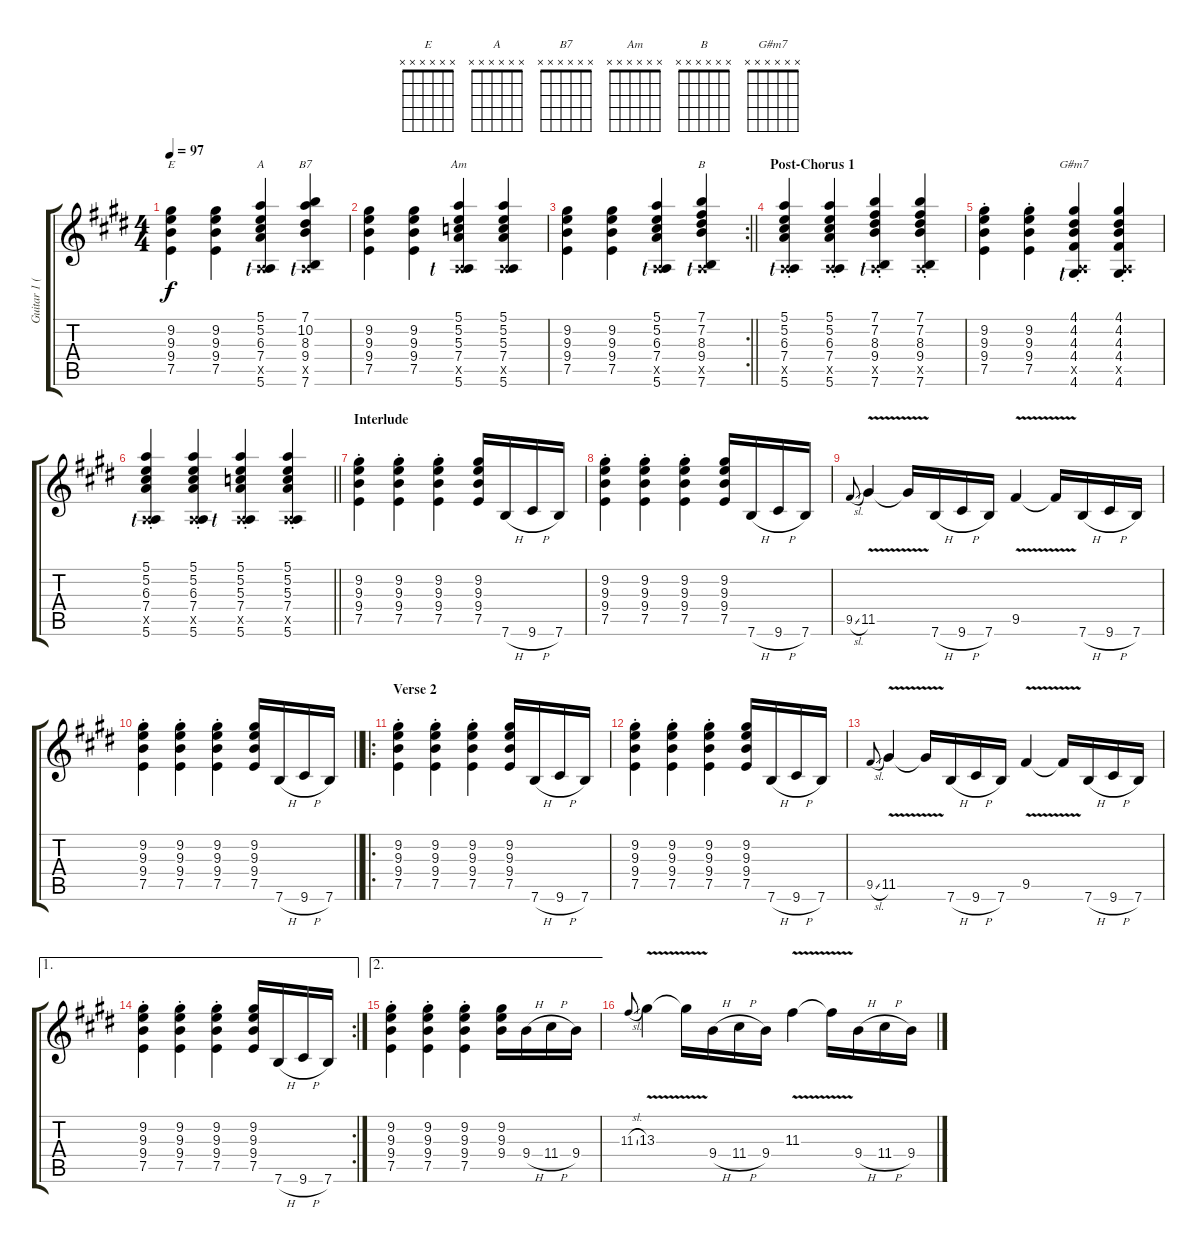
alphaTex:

\track ("Guitar 1 (left)" "Guitar 1 (") {instrument overdrivenguitar}
\staff {score tabs}
\tuning (E4 B3 G3 D3 A2 E2) {hide}
\chord ("E" x x x x x x)
\chord ("A" x x x x x x)
\chord ("B7" x x x x x x)
\chord ("Am" x x x x x x)
\chord ("B" x x x x x x)
\chord ("G#m7" x x x x x x)
\ts (4 4)
\tempo 97
\clef g2
\ks e
(9.2 9.3 9.4 7.5).4{ch "E" dy f} (9.2 9.3 9.4 7.5).4 (5.1 5.2 6.3 7.4 0.5{x lf 1} 5.6).4{ch "A"} (7.1 10.2 8.3 9.4 0.5{x lf 1} 7.6).4{ch "B7"} |
(9.2 9.3 9.4 7.5).4 (9.2 9.3 9.4 7.5).4 (5.1 5.2 5.3 7.4 0.5{x} 5.6{lf 1}).4{ch "Am"} (5.1 5.2 5.3 7.4 0.5{x} 5.6).4 |
\rc 2
\barLineRight lightlight
(9.2 9.3 9.4 7.5).4 (9.2 9.3 9.4 7.5).4 (5.1 5.2 6.3 7.4 0.5{x lf 1} 5.6).4 (7.1 7.2 8.3 9.4 0.5{x lf 1} 7.6).4{ch "B"} |
\section ("" "Post-Chorus 1")
(5.1{st} 5.2{st} 6.3{st} 7.4{st} 0.5{x lf 1} 5.6{st}).4 (5.1{st} 5.2{st} 6.3{st} 7.4{st} 0.5{x} 5.6{st}).4 (7.1{st} 7.2{st} 8.3{st} 9.4{st} 0.5{x lf 1} 7.6{st}).4 (7.1{st} 7.2{st} 8.3{st} 9.4{st} 0.5{x} 7.6{st}).4 |
(9.2{st} 9.3{st} 9.4{st} 7.5{st}).4 (9.2{st} 9.3{st} 9.4{st} 7.5{st}).4 (4.1{st} 4.2{st} 4.3{st} 4.4{st} 0.5{x} 4.6{st lf 1}).4{ch "G#m7"} (4.1{st} 4.2{st} 4.3{st} 4.4{st} 0.5{x} 4.6{st}).4 |
\barLineRight lightlight
(5.1{st} 5.2{st} 6.3{st} 7.4{st} 0.5{x lf 1} 5.6{st}).4 (5.1{st} 5.2{st} 6.3{st} 7.4{st} 0.5{x} 5.6{st}).4 (5.1{st} 5.2{st} 5.3{st} 7.4{st} 0.5{x} 5.6{st lf 1}).4 (5.1{st} 5.2{st} 5.3{st} 7.4{st} 0.5{x} 5.6{st}).4 |
\section ("" "Interlude")
(9.2{st} 9.3{st} 9.4{st} 7.5{st}).4 (9.2{st} 9.3{st} 9.4{st} 7.5{st}).4 (9.2{st} 9.3{st} 9.4{st} 7.5{st}).4 (9.2 9.3 9.4 7.5).16 7.6{h}.16 9.6{h}.16 7.6.16 |
(9.2{st} 9.3{st} 9.4{st} 7.5{st}).4 (9.2{st} 9.3{st} 9.4{st} 7.5{st}).4 (9.2{st} 9.3{st} 9.4{st} 7.5{st}).4 (9.2 9.3 9.4 7.5).16 7.6{h}.16 9.6{h}.16 7.6.16 |
9.5{sl}.8{gr onbeat} 11.5{v}.4 11.5{t}.16 7.6{h}.16 9.6{h}.16 7.6.16 9.5{v}.4 9.5{t}.16 7.6{h}.16 9.6{h}.16 7.6.16 |
\barLineRight lightlight
(9.2{st} 9.3{st} 9.4{st} 7.5{st}).4 (9.2{st} 9.3{st} 9.4{st} 7.5{st}).4 (9.2{st} 9.3{st} 9.4{st} 7.5{st}).4 (9.2 9.3 9.4 7.5).16 7.6{h}.16 9.6{h}.16 7.6.16 |
\ro
\section ("" "Verse 2")
(9.2{st} 9.3{st} 9.4{st} 7.5{st}).4 (9.2{st} 9.3{st} 9.4{st} 7.5{st}).4 (9.2{st} 9.3{st} 9.4{st} 7.5{st}).4 (9.2 9.3 9.4 7.5).16 7.6{h}.16 9.6{h}.16 7.6.16 |
(9.2{st} 9.3{st} 9.4{st} 7.5{st}).4 (9.2{st} 9.3{st} 9.4{st} 7.5{st}).4 (9.2{st} 9.3{st} 9.4{st} 7.5{st}).4 (9.2 9.3 9.4 7.5).16 7.6{h}.16 9.6{h}.16 7.6.16 |
9.5{sl}.8{gr onbeat} 11.5{v}.4 11.5{t}.16 7.6{h}.16 9.6{h}.16 7.6.16 9.5{v}.4 9.5{t}.16 7.6{h}.16 9.6{h}.16 7.6.16 |
\ae 1
\rc 2
(9.2{st} 9.3{st} 9.4{st} 7.5{st}).4 (9.2{st} 9.3{st} 9.4{st} 7.5{st}).4 (9.2{st} 9.3{st} 9.4{st} 7.5{st}).4 (9.2 9.3 9.4 7.5).16 7.6{h}.16 9.6{h}.16 7.6.16 |
\ae 2
(9.2{st} 9.3{st} 9.4{st} 7.5{st}).4 (9.2{st} 9.3{st} 9.4{st} 7.5{st}).4 (9.2{st} 9.3{st} 9.4{st} 7.5{st}).4 (9.2 9.3 9.4).16 9.4{h}.16 11.4{h}.16 9.4.16 |
11.3{sl}.8{gr onbeat} 13.3{v}.4 13.3{t}.16 9.4{h}.16 11.4{h}.16 9.4.16 11.3{v}.4 11.3{t}.16 9.4{h}.16 11.4{h}.16 9.4.16
